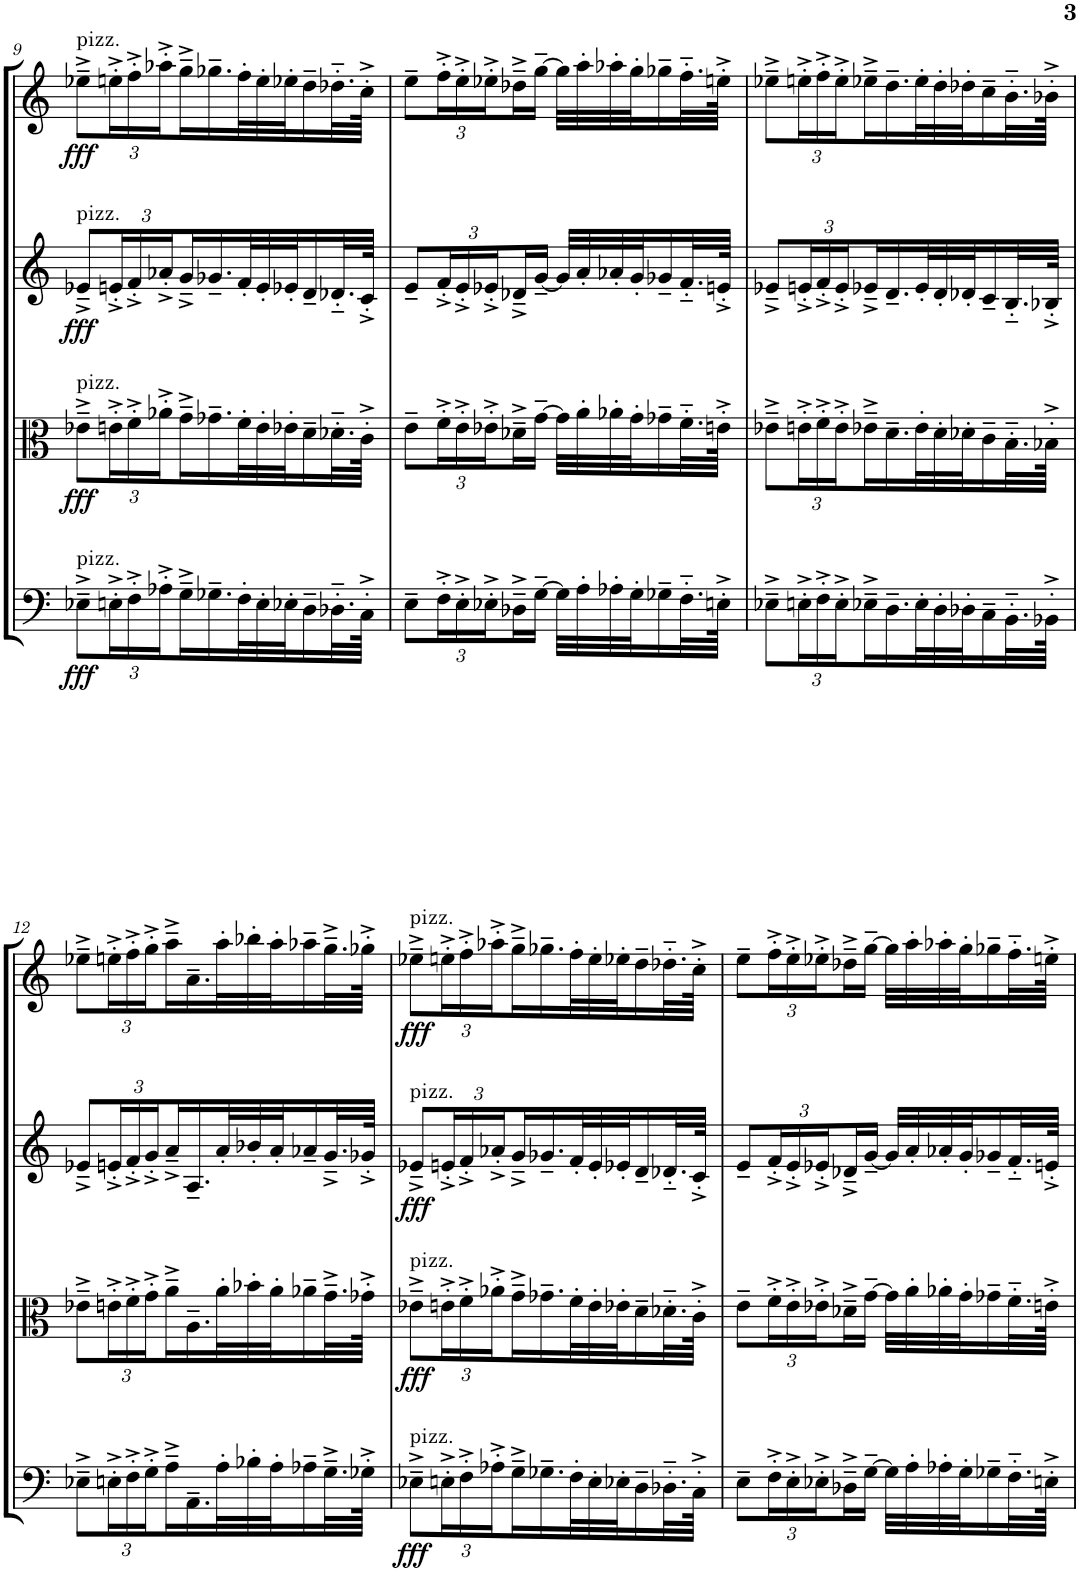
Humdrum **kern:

**kern	**dynam	**kern	**dynam	**kern	**dynam	**kern	**dynam
*part4	*part4	*part3	*part3	*part2	*part2	*part1	*part1
*staff4	*staff4	*staff3	*staff3	*staff2	*staff2	*staff1	*staff1
*I"Violoncello	*	*I"Viola	*	*I"Violin II	*	*I"Violin I	*
*I'Vc	*	*I'Vla	*	*I'Vln	*	*I'Vln	*
!!LO:PB:g=z
*clefF4	*	*clefC3	*	*clefG2	*	*clefG2	*
*k[]	*	*k[]	*	*k[]	*	*k[]	*
*M5/8	*	*M5/8	*	*M5/8	*	*M5/8	*
=9	=9	=9	=9	=9	=9	=9	=9
!	!	!	!	!	!	!LO:TX:a:t=pizz.	!
!	!	!	!	!LO:TX:a:t=pizz.	!	!	!
!	!	!LO:TX:a:t=pizz.	!	!	!	!	!
!LO:TX:a:t=pizz.	!	!	!	!	!	!	!
!	!LO:DY:b	!	!LO:DY:b	!	!LO:DY:b	!	!LO:DY:b
8E-X~^\L	fff	8e-X~^\L	fff	8e-X~^/L	fff	8ee-X~^\L	fff
*Xbrackettup	*	*Xbrackettup	*	*Xbrackettup	*	*Xbrackettup	*
24En'^\L	.	24en'^\L	.	24en'^/L	.	24een'^\L	.
24F'^\	.	24f'^\	.	24f'^/	.	24ff'^\	.
24A-X'^\	.	24a-X'^\	.	24a-X'^/	.	24aa-X'^\	.
16G~^\	.	16g~^\	.	16g~^/	.	16gg~^\	.
16.G-X~\	.	16.g-X~\	.	16.g-X~/	.	16.gg-X~\	.
32F'\L	.	32f'\L	.	32f'/L	.	32ff'\L	.
32E'\	.	32e'\	.	32e'/	.	32ee'\	.
32E-X'\J	.	32e-X'\J	.	32e-X'/J	.	32ee-X'\J	.
16D~\	.	16d~\	.	16d~/	.	16dd~\	.
32.D-X'~\L	.	32.d-X'~\L	.	32.d-X'~/L	.	32.dd-X'~\L	.
64C'^\JJJk	.	64c'^\JJJk	.	64c'^/JJJk	.	64cc'^\JJJk	.
=10	=10	=10	=10	=10	=10	=10	=10
8E~\L	.	8e~\L	.	8e~/L	.	8ee~\L	.
24F'^\L	.	24f'^\L	.	24f'^/L	.	24ff'^\L	.
24E'^\	.	24e'^\	.	24e'^/	.	24ee'^\	.
24E-X'^\	.	24e-X'^\	.	24e-X'^/	.	24ee-X'^\	.
16D-X~^\	.	16d-X~^\	.	16d-X~^/	.	16dd-X~^\	.
[16G~\JJ	.	[16g~\JJ	.	[16g~/JJ	.	[16gg~\JJ	.
32G\LLL]	.	32g\LLL]	.	32g/LLL]	.	32gg\LLL]	.
32A'\	.	32a'\	.	32a'/	.	32aa'\	.
32A-X'\	.	32a-X'\	.	32a-X'/	.	32aa-X'\	.
32G'\J	.	32g'\J	.	32g'/J	.	32gg'\J	.
16G-X~\	.	16g-X~\	.	16g-X~/	.	16gg-X~\	.
32.F'~\L	.	32.f'~\L	.	32.f'~/L	.	32.ff'~\L	.
64En'^\JJJk	.	64en'^\JJJk	.	64en'^/JJJk	.	64een'^\JJJk	.
=11	=11	=11	=11	=11	=11	=11	=11
8E-X~^\L	.	8e-X~^\L	.	8e-X~^/L	.	8ee-X~^\L	.
24En'^\L	.	24en'^\L	.	24en'^/L	.	24een'^\L	.
24F'^\	.	24f'^\	.	24f'^/	.	24ff'^\	.
24E'^\	.	24e'^\	.	24e'^/	.	24ee'^\	.
16E-X~^\	.	16e-X~^\	.	16e-X~^/	.	16ee-X~^\	.
16.D~\	.	16.d~\	.	16.d~/	.	16.dd~\	.
32E-'\L	.	32e-'\L	.	32e-'/L	.	32ee-'\L	.
32D'\	.	32d'\	.	32d'/	.	32dd'\	.
32D-X'\J	.	32d-X'\J	.	32d-X'/J	.	32dd-X'\J	.
16C~\	.	16c~\	.	16c~/	.	16cc~\	.
32.BB'~\L	.	32.B'~\L	.	32.B'~/L	.	32.b'~\L	.
64BB-X'^\JJJk	.	64B-X'^\JJJk	.	64B-X'^/JJJk	.	64b-X'^\JJJk	.
!!LO:LB:g=z
=12	=12	=12	=12	=12	=12	=12	=12
8E-X~^\L	.	8e-X~^\L	.	8e-X~^/L	.	8ee-X~^\L	.
24En'^\L	.	24en'^\L	.	24en'^/L	.	24een'^\L	.
24F'^\	.	24f'^\	.	24f'^/	.	24ff'^\	.
24G'^\	.	24g'^\	.	24g'^/	.	24gg'^\	.
16A~^\	.	16a~^\	.	16a~^/	.	16aa~^\	.
16.AA~\	.	16.A~\	.	16.A~/	.	16.a~\	.
32A'\L	.	32a'\L	.	32a'/L	.	32aa'\L	.
32B-X'\	.	32b-X'\	.	32b-X'/	.	32bb-X'\	.
32A'\J	.	32a'\J	.	32a'/J	.	32aa'\J	.
16A-X~\	.	16a-X~\	.	16a-X~/	.	16aa-X~\	.
32.G~^\L	.	32.g~^\L	.	32.g~^/L	.	32.gg~^\L	.
64G-X'^\JJJk	.	64g-X'^\JJJk	.	64g-X'^/JJJk	.	64gg-X'^\JJJk	.
=13	=13	=13	=13	=13	=13	=13	=13
!	!	!	!	!	!	!LO:TX:a:t=pizz.	!
!	!	!	!	!LO:TX:a:t=pizz.	!	!	!
!	!	!LO:TX:a:t=pizz.	!	!	!	!	!
!LO:TX:a:t=pizz.	!	!	!	!	!	!	!
!	!LO:DY:b	!	!LO:DY:b	!	!LO:DY:b	!	!LO:DY:b
8E-X~^\L	fff	8e-X~^\L	fff	8e-X~^/L	fff	8ee-X~^\L	fff
24En'^\L	.	24en'^\L	.	24en'^/L	.	24een'^\L	.
24F'^\	.	24f'^\	.	24f'^/	.	24ff'^\	.
24A-X'^\	.	24a-X'^\	.	24a-X'^/	.	24aa-X'^\	.
16G~^\	.	16g~^\	.	16g~^/	.	16gg~^\	.
16.G-X~\	.	16.g-X~\	.	16.g-X~/	.	16.gg-X~\	.
32F'\L	.	32f'\L	.	32f'/L	.	32ff'\L	.
32E'\	.	32e'\	.	32e'/	.	32ee'\	.
32E-X'\J	.	32e-X'\J	.	32e-X'/J	.	32ee-X'\J	.
16D~\	.	16d~\	.	16d~/	.	16dd~\	.
32.D-X'~\L	.	32.d-X'~\L	.	32.d-X'~/L	.	32.dd-X'~\L	.
64C'^\JJJk	.	64c'^\JJJk	.	64c'^/JJJk	.	64cc'^\JJJk	.
=14	=14	=14	=14	=14	=14	=14	=14
8E~\L	.	8e~\L	.	8e~/L	.	8ee~\L	.
24F'^\L	.	24f'^\L	.	24f'^/L	.	24ff'^\L	.
24E'^\	.	24e'^\	.	24e'^/	.	24ee'^\	.
24E-X'^\	.	24e-X'^\	.	24e-X'^/	.	24ee-X'^\	.
16D-X~^\	.	16d-X~^\	.	16d-X~^/	.	16dd-X~^\	.
[16G~\JJ	.	[16g~\JJ	.	[16g~/JJ	.	[16gg~\JJ	.
32G\LLL]	.	32g\LLL]	.	32g/LLL]	.	32gg\LLL]	.
32A'\	.	32a'\	.	32a'/	.	32aa'\	.
32A-X'\	.	32a-X'\	.	32a-X'/	.	32aa-X'\	.
32G'\J	.	32g'\J	.	32g'/J	.	32gg'\J	.
16G-X~\	.	16g-X~\	.	16g-X~/	.	16gg-X~\	.
32.F'~\L	.	32.f'~\L	.	32.f'~/L	.	32.ff'~\L	.
64En'^\JJJk	.	64en'^\JJJk	.	64en'^/JJJk	.	64een'^\JJJk	.
=	=	=	=	=	=	=	=
*-	*-	*-	*-	*-	*-	*-	*-
